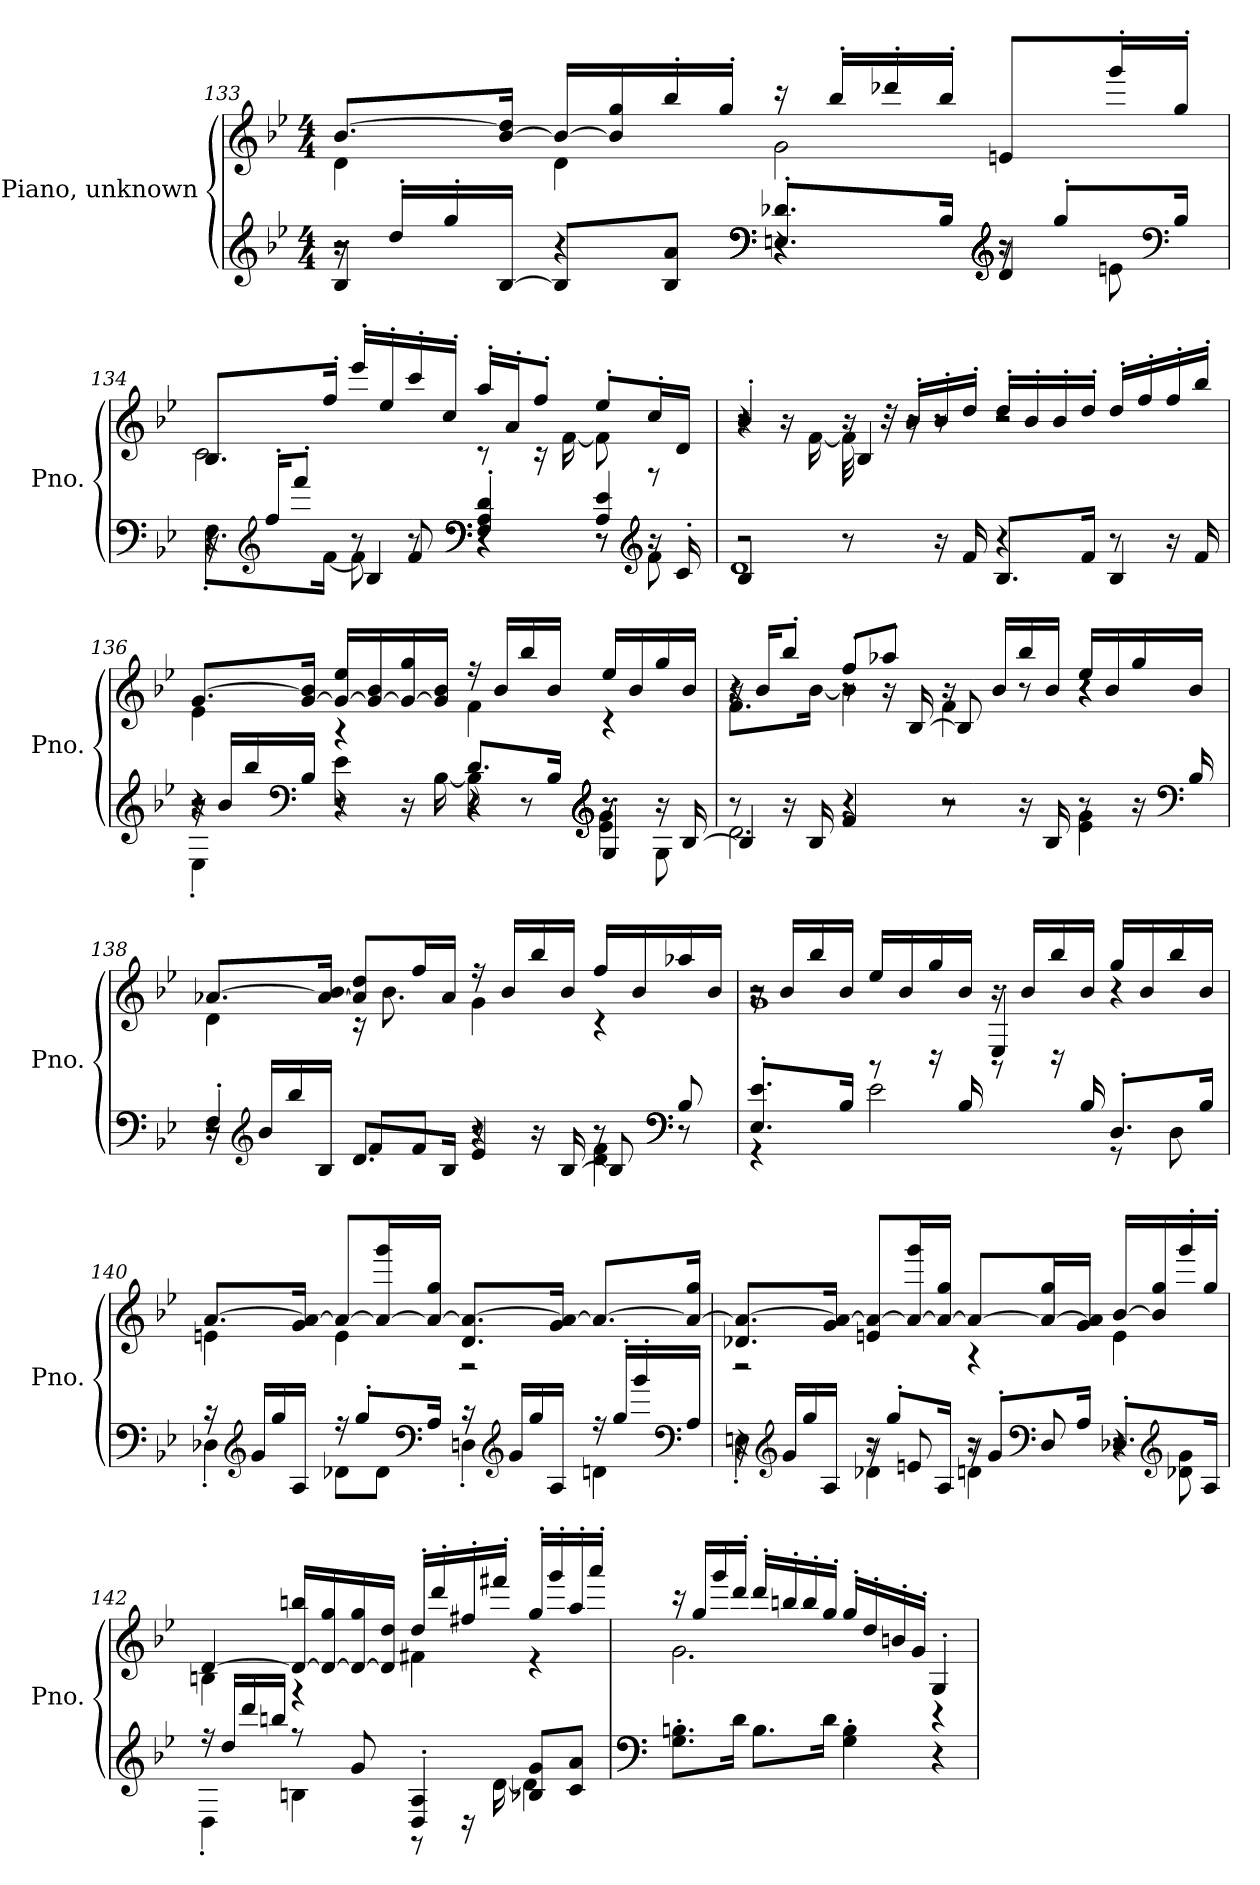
**kern	**kern
*part1	*part1
*staff2	*staff1
*I"Piano, unknown	*
*I'Pno.	*
!!LO:LB:g=z
*clefG2	*clefG2
*k[b-e-]	*k[b-e-]
*M4/4	*M4/4
=133	=133
*^	*^
*	*^	*	*
16r	2r	4B-'/	[8.b-/L	4d\
16dd'/LL	.	.	.	.
16gg'/	.	.	.	.
[16B-/JJ	.	.	16b-/_ 16dd/Jk	.
8B-/L]	.	4r	16b-/LL_	4d\
.	.	.	16b-/] 16gg/	.
8B-/ 8a/J	.	.	16bb-'/	.
.	.	.	16gg'/JJ	.
*clefF4	*	*	*	*
8.En/' 8.d-X/'L	4r	4r	16r	2g\
.	.	.	16bb-'/LL	.
.	.	.	16ddd-X'/	.
16B-/Jk	.	.	16bb-'/JJ	.
*clefG2	*	*	*	*
16r	8r	4d-/	8en/L	.
8gg'/L	.	.	.	.
.	8en\	.	16ggg'/L	.
*clefF4	*	*	*	*
16B-/Jk	.	.	16gg'/JJ	.
!!LO:LB:g=z	!!
=134	=134	=134	=134	=134
16r	8.F'\L	4r	8.B-/L	2c\
*clefG2	*	*	*	*
16ff'/KL	.	.	.	.
8fff'/J	.	.	.	.
.	[16f\Jk	.	16ff'/Jk	.
8r	8f\]	4B-/	16eee-'/LL	.
.	.	.	16ee-'/	.
8f/	8r	.	16ccc'/	.
.	.	.	16cc'/JJ	.
*clefF4	*	*	*	*
4F/' 4A/' 4d/'	4r	4r	16aa'/LL	8r
.	.	.	16a'/J	.
.	.	.	8ff'/J	16r
.	.	.	.	[16f\
8r	8r	4A/ 4e-/	8ee-'/L	8f\]
*clefG2	*	*	*	*
16r	8f\	.	16cc'/L	8r
16c'/	.	.	16d/JJ	.
=135	=135	=135	=135	=135
*	*	*	*	*^
4B-/	1d	2r	4b-'/	8r	4r
.	.	.	.	16r	.
.	.	.	.	[16f\	.
8r	.	.	16r	32f\]	4B-/
.	.	.	.	32r	.
.	.	.	16b-'/LL	16r	.
16r	.	.	16b-'/	8r	.
16f/	.	.	16dd'/JJ	.	.
8.B-/L	.	4r	16dd'/LL	2r	2r
.	.	.	16b-'/	.	.
.	.	.	16b-'/	.	.
16f/Jk	.	.	16dd'/JJ	.	.
8r	.	4B-/	16dd'/LL	.	.
.	.	.	16ff'/	.	.
16r	.	.	16ff'/	.	.
16f/	.	.	16bb-'/JJ	.	.
*	*	*	*	*v	*v
!!LO:PB:g=z
=136	=136	=136	=136	=136
*	*	*^	*	*
16r	4E-'\	2r	4r	[8.g/L	4e-\
16b-/LL	.	.	.	.	.
16bb-/	.	.	.	.	.
*clefF4	*	*	*	*	*
16B-/JJ	.	.	.	16g/_ 16b-/Jk	.
4r	4e-\	.	8r	16g/_ 16ee-/LL	4r
.	.	.	.	16g/_ 16b-/	.
.	.	.	16r	16g/_ 16gg/	.
.	.	.	[16B-\	16g/] 16b-/JJ	.
8.d/L	4r	4r	8B-\]	16r	4f\
.	.	.	.	16b-/LL	.
.	.	.	8r	16bb-/	.
16B-/Jk	.	.	.	16b-/JJ	.
*clefG2	*	*	*	*	*
4G'/	4e-\ 4g\	8r	8r	16ee-/LL	4r
.	.	.	.	16b-/	.
.	.	16r	8G\	16gg/	.
.	.	[16B-/	.	16b-/JJ	.
*	*	*v	*v	*	*
!!LO:LB:g=z
=137	=137	=137	=137	=137
*	*	*	*	*^
8r	2.d\	4B-/]	16r	8.f\L	4r
.	.	.	16b-/KL	.	.
16r	.	.	8bb-'/J	.	.
16B-/	.	.	.	[16b-\Jk	.
4f/	.	4r	8ff'/L	4b-\]	8r
.	.	.	8aa-X'/J	.	16r
.	.	.	.	.	[16B-/
8r	.	2r	16r	4f\	8B-/]
.	.	.	16b-/LL	.	.
16r	.	.	16bb-/	.	8r
16B-/	.	.	16b-/JJ	.	.
8r	4e-\ 4g\	.	16ee-/LL	4r	4r
.	.	.	16b-/	.	.
16r	.	.	16gg/	.	.
*clefF4	*	*	*	*	*
16B-/	.	.	16b-/JJ	.	.
*	*	*	*	*v	*v
=138	=138	=138	=138	=138
16r	2r	4F'/	[8.a-X/L	4d\
*clefG2	*	*	*	*
16b-/LL	.	.	.	.
16bb-/	.	.	.	.
16B-/JJ	.	.	16a-/_ 16b-/Jk	.
8.d/L	.	8f/L	8a-/] 8dd/L	16r
.	.	.	.	8.b-\
.	.	8f/J	16ff/L	.
16B-/Jk	.	.	16a-/JJ	.
4e-/	4r	8r	16r	4g\
.	.	.	16b-/LL	.
.	.	16r	16bb-/	.
.	.	[16B-/	16b-/JJ	.
8r	4d\ 4f\	8B-/]	16ff/LL	4r
.	.	.	16b-/	.
*clefF4	*	*	*	*
8B-/	.	8r	16aa-X/	.
.	.	.	16b-/JJ	.
*	*v	*v	*	*
!!LO:LB:g=z
=139	=139	=139	=139
*	*	*	*^
8.E-/' 8.e-/'L	4r	16r	1g	2r
.	.	16b-/LL	.	.
.	.	16bb-/	.	.
16B-/Jk	.	16b-/JJ	.	.
8r	2e-\	16ee-/LL	.	.
.	.	16b-/	.	.
16r	.	16gg/	.	.
16B-/	.	16b-/JJ	.	.
8r	.	16r	.	4E-'/
.	.	16b-/LL	.	.
16r	.	16bb-/	.	.
16B-/	.	16b-/JJ	.	.
8.D'/L	8r	16gg/LL	.	4r
.	.	16b-/	.	.
.	8D\	16bb-/	.	.
16B-/Jk	.	16b-/JJ	.	.
*	*	*	*v	*v
=140	=140	=140	=140
16r	4D-X'\	[8.a/L	4en\
*clefG2	*	*	*
16g/LL	.	.	.
16gg/	.	.	.
16A/JJ	.	16g/ 16a/_Jk	.
16r	8d-X\L	8a/L_	4e\
8gg'/L	.	.	.
.	8d-\J	16a/_ 16ggg/L	.
*clefF4	*	*	*
16A/Jk	.	16a/_ 16gg/JJ	.
16r	4Dn'\	8.d/ 8.a/_L	2r
*clefG2	*	*	*
16g/LL	.	.	.
16gg/	.	.	.
16A/JJ	.	16g/ 16a/_Jk	.
16r	4dn\	8.a/L_	.
16gg'/LL	.	.	.
16ggg'/	.	.	.
*clefF4	*	*	*
16A/JJ	.	16a/_ 16gg/Jk	.
!!LO:LB:g=z	!!
=141	=141	=141	=141
*	*^	*	*
16r	4En'\	4r	8.d-X/ 8.a/_L	2r
*clefG2	*	*	*	*
16g/LL	.	.	.	.
16gg/	.	.	.	.
16A/JJ	.	.	16g/ 16a/_Jk	.
16r	4d-X\	8r	8en/ 8a/_L	.
8gg'/L	.	.	.	.
.	.	8en/	16a/_ 16ggg/L	.
16A/Jk	.	.	16a/_ 16gg/JJ	.
16r	4dn\	8r	8a/L_	4r
8g'/L	.	.	.	.
*clefF4	*	*	*	*
.	.	8D/	16a/_ 16gg/L	.
16A/Jk	.	.	16g/ 16a/]JJ	.
8.D-X'/L	8r	4r	[16b-/LL	4e\
.	.	.	16b-/] 16gg/	.
*clefG2	*	*	*	*
.	8d-X\ 8g\	.	16ggg'/	.
16A/Jk	.	.	16gg'/JJ	.
*	*v	*v	*	*
!!LO:LB:g=z	!!
=142	=142	=142	=142
16r	4D'\	[4d/	4Bn\
16dd/LL	.	.	.
16ddd/	.	.	.
16bbn/JJ	.	.	.
8r	4Bn\	16d/_ 16bbn/LL	4r
.	.	16d/_ 16gg/	.
8g/	.	16d/_ 16gg/	.
.	.	16d/] 16dd/JJ	.
4D/' 4A/'	8r	16dd'/LL	4f#X\
.	.	16ddd'/	.
.	16r	16ff#X'/	.
.	[16d\	16fff#X'/JJ	.
8B-X/ 8g/L	4d\]	16gg'/LL	4r
.	.	16ggg'/	.
8c/ 8a/J	.	16aa'/	.
.	.	16aaa'/JJ	.
*v	*v	*	*
=143	=143	=143
*clefF4	*	*
8.G\' 8.Bn\'L	16r	2.g\
.	16gg/LL	.
.	16ggg/	.
16d\Jk	16ddd'/JJ	.
8.B\L	16ddd'/LL	.
.	16bbn'/	.
.	16bb'/	.
16d\Jk	16gg'/JJ	.
4G\' 4B\'	16gg'/LL	.
.	16dd'/	.
.	16bn'/	.
.	16g'/JJ	.
4r	4G'/	4r
*	*v	*v
=	=
*-	*-
